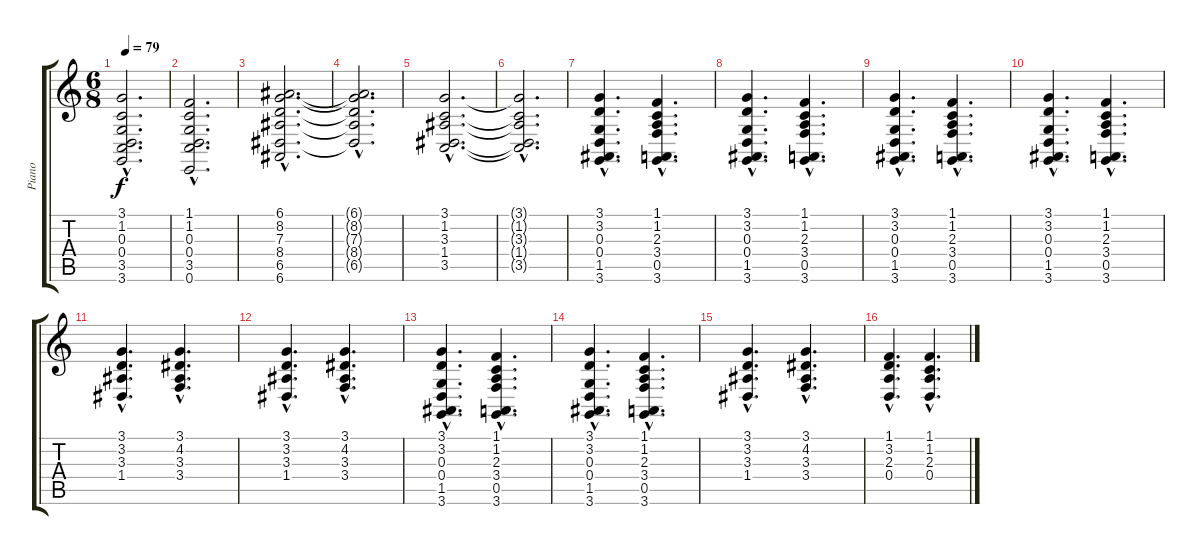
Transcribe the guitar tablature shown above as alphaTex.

\track ("Piano" "Piano") {instrument electricgrandpiano}
\staff {score tabs}
\tuning (E4 B3 G3 D3 A2 E2) {hide}
\ts (6 8)
\tempo 79
\clef g2
\ks c
(3.1{hac} 1.2{hac} 0.3{hac} 0.4{hac} 3.5{hac} 3.6{hac}).2{d dy f} |
(1.1{hac} 1.2{hac} 0.3{hac} 0.4{hac} 3.5{hac} 0.6{hac}).2{d} |
(6.1{hac} 8.2{hac} 7.3{hac} 8.4{hac} 6.5{hac} 6.6{hac}).2{d} |
(6.1{hac t} 8.2{hac t} 7.3{hac t} 8.4{hac t} 6.5{hac t}).2{d} |
(3.1{hac} 1.2{hac} 3.3{hac} 1.4{hac} 3.5{hac}).2{d} |
(3.1{hac t} 1.2{hac t} 3.3{hac t} 1.4{hac t} 3.5{hac t}).2{d} |
(3.1{hac} 3.2{hac} 0.3{hac} 0.4{hac} 1.5{hac} 3.6{hac}).4{d} (1.1{hac} 1.2{hac} 2.3{hac} 3.4{hac} 0.5{hac} 3.6{hac}).4{d} |
(3.1{hac} 3.2{hac} 0.3{hac} 0.4{hac} 1.5{hac} 3.6{hac}).4{d} (1.1{hac} 1.2{hac} 2.3{hac} 3.4{hac} 0.5{hac} 3.6{hac}).4{d} |
(3.1{hac} 3.2{hac} 0.3{hac} 0.4{hac} 1.5{hac} 3.6{hac}).4{d} (1.1{hac} 1.2{hac} 2.3{hac} 3.4{hac} 0.5{hac} 3.6{hac}).4{d} |
(3.1{hac} 3.2{hac} 0.3{hac} 0.4{hac} 1.5{hac} 3.6{hac}).4{d} (1.1{hac} 1.2{hac} 2.3{hac} 3.4{hac} 0.5{hac} 3.6{hac}).4{d} |
(3.1{hac} 3.2{hac} 3.3{hac} 1.4{hac}).4{d} (3.1{hac} 4.2{hac} 3.3{hac} 3.4{hac}).4{d} |
(3.1{hac} 3.2{hac} 3.3{hac} 1.4{hac}).4{d} (3.1{hac} 4.2{hac} 3.3{hac} 3.4{hac}).4{d} |
(3.1{hac} 3.2{hac} 0.3{hac} 0.4{hac} 1.5{hac} 3.6{hac}).4{d} (1.1{hac} 1.2{hac} 2.3{hac} 3.4{hac} 0.5{hac} 3.6{hac}).4{d} |
(3.1{hac} 3.2{hac} 0.3{hac} 0.4{hac} 1.5{hac} 3.6{hac}).4{d} (1.1{hac} 1.2{hac} 2.3{hac} 3.4{hac} 0.5{hac} 3.6{hac}).4{d} |
(3.1{hac} 3.2{hac} 3.3{hac} 1.4{hac}).4{d} (3.1{hac} 4.2{hac} 3.3{hac} 3.4{hac}).4{d} |
(1.1{hac} 3.2{hac} 2.3{hac} 0.4{hac}).4{d} (1.1{hac} 1.2{hac} 2.3{hac} 0.4{hac}).4{d}
